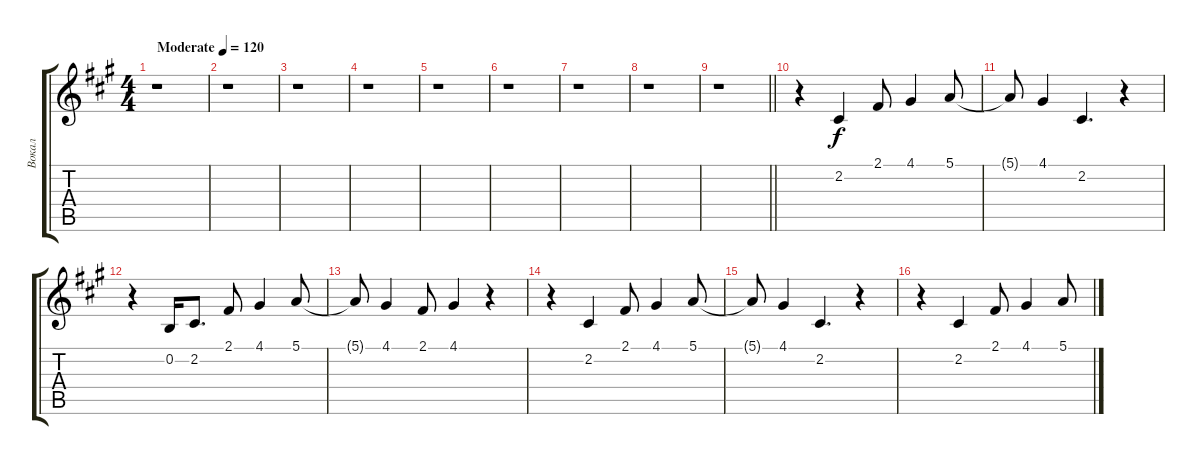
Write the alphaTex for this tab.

\track ("Вокал" "Вокал") {instrument oboe}
\staff {score tabs}
\tuning (E4 B3 G3 D3 A2 E2) {hide}
\ts (4 4)
\tempo (120 "Moderate")
\clef g2
\ks a
r.1{dy f instrument oboe} |
r.1 |
r.1 |
r.1 |
r.1 |
r.1 |
r.1 |
r.1 |
\barLineRight lightlight
r.1 |
r.4 2.2.4 2.1.8 4.1.4 5.1.8 |
5.1{t}.8 4.1.4 2.2.4{d} r.4 |
r.4 0.2.16 2.2.8{d} 2.1.8 4.1.4 5.1.8 |
5.1{t}.8 4.1.4 2.1.8 4.1.4 r.4 |
r.4 2.2.4 2.1.8 4.1.4 5.1.8 |
5.1{t}.8 4.1.4 2.2.4{d} r.4 |
r.4 2.2.4 2.1.8 4.1.4 5.1.8
